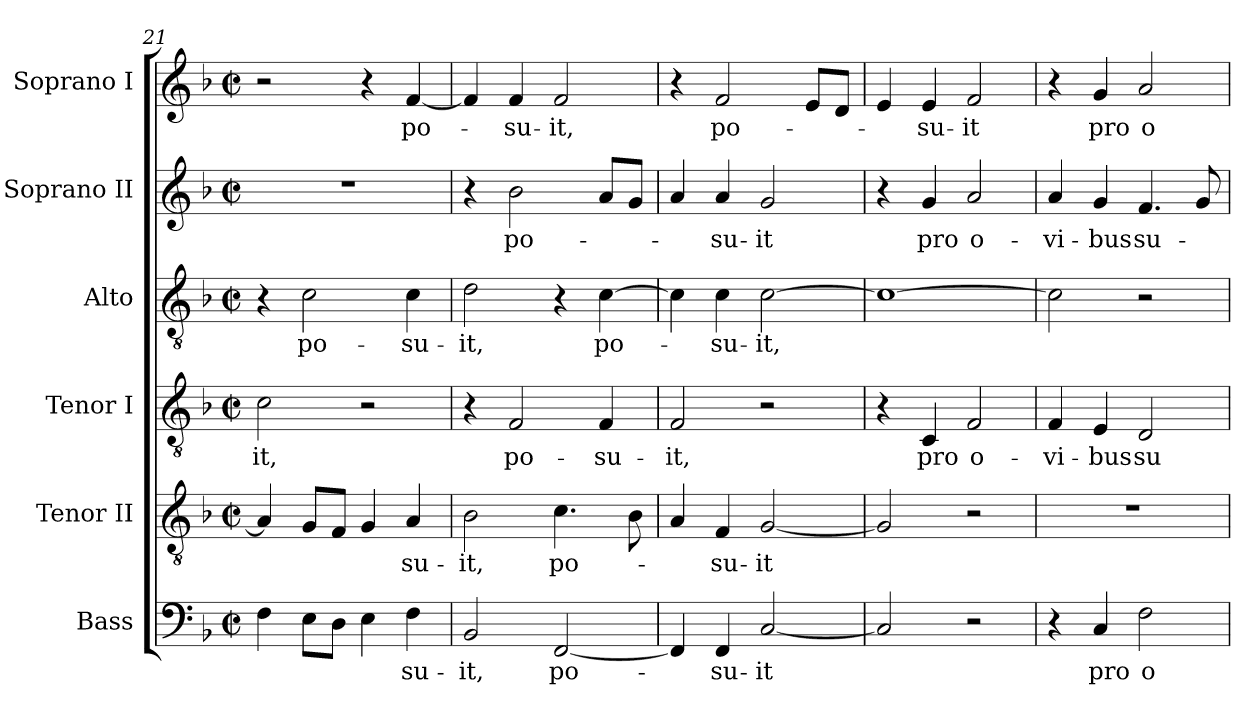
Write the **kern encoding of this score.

**kern	**text	**kern	**text	**kern	**text	**kern	**text	**kern	**text	**kern	**text
*part6	*part6	*part5	*part5	*part4	*part4	*part3	*part3	*part2	*part2	*part1	*part1
*staff6	*staff6	*staff5	*staff5	*staff4	*staff4	*staff3	*staff3	*staff2	*staff2	*staff1	*staff1
*I"Bass	*	*I"Tenor II	*	*I"Tenor I	*	*I"Alto	*	*I"Soprano II	*	*I"Soprano I	*
*I'B.	*	*I'T.	*	*I'T.	*	*I'A.	*	*I'S.	*	*I'S.	*
!!LO:PB:g=z
*clefF4	*	*clefGv2	*	*clefGv2	*	*clefGv2	*	*clefG2	*	*clefG2	*
*	*	*ITrd7c12	*	*ITrd7c12	*	*	*	*	*	*	*
*k[b-]	*	*k[b-]	*	*k[b-]	*	*k[b-]	*	*k[b-]	*	*k[b-]	*
*F:	*	*F:	*	*F:	*	*F:	*	*F:	*	*F:	*
*M2/2	*	*M2/2	*	*M2/2	*	*M2/2	*	*M2/2	*	*M2/2	*
*met(c|)	*	*met(c|)	*	*met(c|)	*	*met(c|)	*	*met(c|)	*	*met(c|)	*
=21	=21	=21	=21	=21	=21	=21	=21	=21	=21	=21	=21
!	!	!	!	!	!LO:LY:b:color=#000000	!	!	!	!	!	!
4Fi\	.	4AAi/]	.	2Ci\	-it,	4r	.	1r	.	2r	.
!	!	!	!	!	!	!	!LO:LY:b:color=#000000	!	!	!	!
8Ei\L	.	8GGi/L	.	.	.	2ci\	po-	.	.	.	.
8Di\J	.	8FFi/J	.	.	.	.	.	.	.	.	.
4Ei\	.	4GGi/	.	2r	.	.	.	.	.	4r	.
!	!LO:LY:b:color=#000000	!	!	!	!	!	!	!	!	!	!
!	!	!	!LO:LY:b:color=#000000	!	!	!	!	!	!	!	!
!	!	!	!	!	!	!	!LO:LY:b:color=#000000	!	!	!	!
!	!	!	!	!	!	!	!	!	!	!	!LO:LY:b:color=#000000
4Fi\	-su-	4AAi/	-su-	.	.	4ci\	-su-	.	.	[<4fi/	po-
=22	=22	=22	=22	=22	=22	=22	=22	=22	=22	=22	=22
!	!LO:LY:b:color=#000000	!	!	!	!	!	!	!	!	!	!
!	!	!	!LO:LY:b:color=#000000	!	!	!	!	!	!	!	!
!	!	!	!	!	!	!	!LO:LY:b:color=#000000	!	!	!	!
2BB-i/	-it,	2BB-i\	-it,	4r	.	2di\	-it,	4r	.	4fi/]	.
!	!	!	!	!	!LO:LY:b:color=#000000	!	!	!	!	!	!
!	!	!	!	!	!	!	!	!	!LO:LY:b:color=#000000	!	!
!	!	!	!	!	!	!	!	!	!	!	!LO:LY:b:color=#000000
.	.	.	.	2FFi/	po-	.	.	2b-i\	po-	4fi/	-su-
!	!LO:LY:b:color=#000000	!	!	!	!	!	!	!	!	!	!
!	!	!	!LO:LY:b:color=#000000	!	!	!	!	!	!	!	!
!	!	!	!	!	!	!	!	!	!	!	!LO:LY:b:color=#000000
[<2FFi/	po-	4.Ci\	po-	.	.	4r	.	.	.	2fi/	-it,
!	!	!	!	!	!LO:LY:b:color=#000000	!	!	!	!	!	!
!	!	!	!	!	!	!	!LO:LY:b:color=#000000	!	!	!	!
.	.	.	.	4FFi/	-su-	[>4ci\	po-	8ai/L	.	.	.
.	.	8BB-i\	.	.	.	.	.	8gi/J	.	.	.
=23	=23	=23	=23	=23	=23	=23	=23	=23	=23	=23	=23
!	!	!	!	!	!LO:LY:b:color=#000000	!	!	!	!	!	!
4FFi/]	.	4AAi/	.	2FFi/	-it,	4ci\]	.	4ai/	.	4r	.
!	!LO:LY:b:color=#000000	!	!	!	!	!	!	!	!	!	!
!	!	!	!LO:LY:b:color=#000000	!	!	!	!	!	!	!	!
!	!	!	!	!	!	!	!LO:LY:b:color=#000000	!	!	!	!
!	!	!	!	!	!	!	!	!	!LO:LY:b:color=#000000	!	!
!	!	!	!	!	!	!	!	!	!	!	!LO:LY:b:color=#000000
4FFi/	-su-	4FFi/	-su-	.	.	4ci\	-su-	4ai/	-su-	2fi/	po-
!	!LO:LY:b:color=#000000	!	!	!	!	!	!	!	!	!	!
!	!	!	!LO:LY:b:color=#000000	!	!	!	!	!	!	!	!
!	!	!	!	!	!	!	!LO:LY:b:color=#000000	!	!	!	!
!	!	!	!	!	!	!	!	!	!LO:LY:b:color=#000000	!	!
[<2Ci/	-it	[<2GGi/	-it	2r	.	[>2ci\	-it,	2gi/	-it	.	.
.	.	.	.	.	.	.	.	.	.	8ei/L	.
.	.	.	.	.	.	.	.	.	.	8di/J	.
=24	=24	=24	=24	=24	=24	=24	=24	=24	=24	=24	=24
2Ci/]	.	2GGi/]	.	4r	.	1ci_>	.	4r	.	4ei/	.
!	!	!	!	!	!LO:LY:b:color=#000000	!	!	!	!	!	!
!	!	!	!	!	!	!	!	!	!LO:LY:b:color=#000000	!	!
!	!	!	!	!	!	!	!	!	!	!	!LO:LY:b:color=#000000
.	.	.	.	4CCi/	pro	.	.	4gi/	pro	4ei/	-su-
!	!	!	!	!	!LO:LY:b:color=#000000	!	!	!	!	!	!
!	!	!	!	!	!	!	!	!	!LO:LY:b:color=#000000	!	!
!	!	!	!	!	!	!	!	!	!	!	!LO:LY:b:color=#000000
2r	.	2r	.	2FFi/	o-	.	.	2ai/	o-	2fi/	-it
=25	=25	=25	=25	=25	=25	=25	=25	=25	=25	=25	=25
!	!	!	!	!	!LO:LY:b:color=#000000	!	!	!	!	!	!
!	!	!	!	!	!	!	!	!	!LO:LY:b:color=#000000	!	!
4r	.	1r	.	4FFi/	-vi-	2ci\]	.	4ai/	-vi-	4r	.
!	!LO:LY:b:color=#000000	!	!	!	!	!	!	!	!	!	!
!	!	!	!	!	!LO:LY:b:color=#000000	!	!	!	!	!	!
!	!	!	!	!	!	!	!	!	!LO:LY:b:color=#000000	!	!
!	!	!	!	!	!	!	!	!	!	!	!LO:LY:b:color=#000000
4Ci/	pro	.	.	4EEi/	-bus	.	.	4gi/	-bus	4gi/	pro
!	!LO:LY:b:color=#000000	!	!	!	!	!	!	!	!	!	!
!	!	!	!	!	!LO:LY:b:color=#000000	!	!	!	!	!	!
!	!	!	!	!	!	!	!	!	!LO:LY:b:color=#000000	!	!
!	!	!	!	!	!	!	!	!	!	!	!LO:LY:b:color=#000000
2Fi\	o-	.	.	2DDi/	su-	2r	.	4.fi/	su-	2ai/	o-
.	.	.	.	.	.	.	.	8gi/	.	.	.
=	=	=	=	=	=	=	=	=	=	=	=
*-	*-	*-	*-	*-	*-	*-	*-	*-	*-	*-	*-
